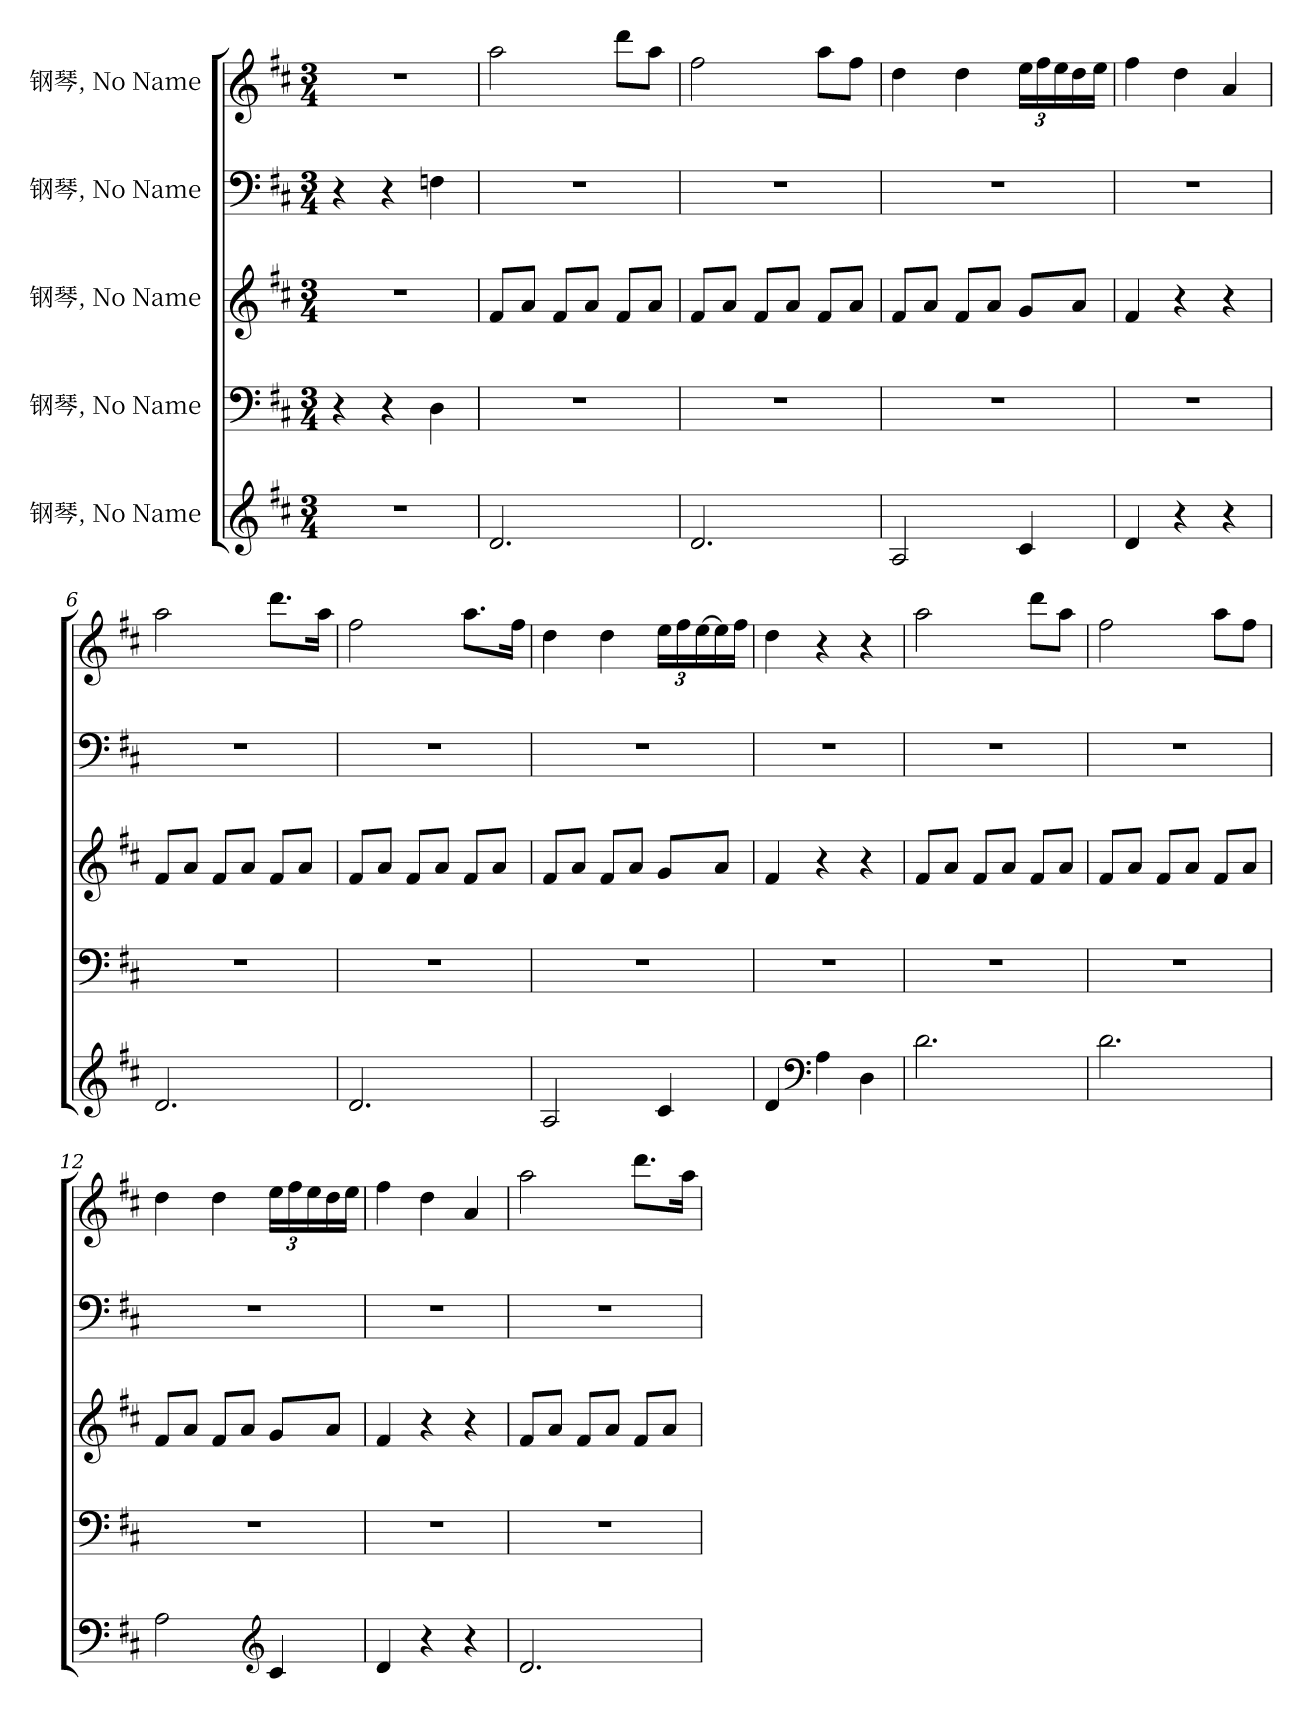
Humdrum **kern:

**kern	**kern	**kern	**kern	**kern
*part5	*part4	*part3	*part2	*part1
*staff5	*staff4	*staff3	*staff2	*staff1
*I"钢琴, No Name	*I"钢琴, No Name	*I"钢琴, No Name	*I"钢琴, No Name	*I"钢琴, No Name
*clefG2	*clefF4	*clefG2	*clefF4	*clefG2
*k[f#c#]	*k[f#c#]	*k[f#c#]	*k[f#c#]	*k[f#c#]
*M3/4	*M3/4	*M3/4	*M3/4	*M3/4
*MM144	*MM144	*MM144	*MM144	*MM144
=1	=1	=1	=1	=1
2.r	4r	2.r	4r	2.r
.	4r	.	4r	.
.	4D\	.	4Fn\	.
=2	=2	=2	=2	=2
*	*	*	*	*MM119
2.d/	2.r	8f#/L	2.r	2aa\
.	.	8a/J	.	.
.	.	8f#/L	.	.
.	.	8a/J	.	.
.	.	8f#/L	.	8ddd\L
.	.	8a/J	.	8aa\J
=3	=3	=3	=3	=3
2.d/	2.r	8f#/L	2.r	2ff#\
.	.	8a/J	.	.
.	.	8f#/L	.	.
.	.	8a/J	.	.
.	.	8f#/L	.	8aa\L
.	.	8a/J	.	8ff#\J
=4	=4	=4	=4	=4
2A/	2.r	8f#/L	2.r	4dd\
.	.	8a/J	.	.
.	.	8f#/L	.	4dd\
.	.	8a/J	.	.
*	*	*	*	*Xbrackettup
4c#/	.	8g/L	.	24ee\LL
.	.	.	.	24ff#\
.	.	.	.	24ee\
.	.	8a/J	.	16dd\
*	*	*	*	*MM118
.	.	.	.	16ee\JJ
=5	=5	=5	=5	=5
4d/	2.r	4f#/	2.r	4ff#\
4r	.	4r	.	4dd\
4r	.	4r	.	4a/
!!LO:LB:g=z
=6	=6	=6	=6	=6
*	*	*	*	*MM119
2.d/	2.r	8f#/L	2.r	2aa\
.	.	8a/J	.	.
.	.	8f#/L	.	.
.	.	8a/J	.	.
.	.	8f#/L	.	8.ddd\L
.	.	8a/J	.	.
.	.	.	.	16aa\Jk
=7	=7	=7	=7	=7
2.d/	2.r	8f#/L	2.r	2ff#\
.	.	8a/J	.	.
.	.	8f#/L	.	.
.	.	8a/J	.	.
.	.	8f#/L	.	8.aa\L
.	.	8a/J	.	.
.	.	.	.	16ff#\Jk
=8	=8	=8	=8	=8
2A/	2.r	8f#/L	2.r	4dd\
.	.	8a/J	.	.
.	.	8f#/L	.	4dd\
.	.	8a/J	.	.
4c#/	.	8g/L	.	24ee\LL
.	.	.	.	24ff#\
.	.	.	.	[24ee\
.	.	8a/J	.	16ee\]
*	*	*	*	*MM118
.	.	.	.	16ff#\JJ
=9	=9	=9	=9	=9
4d/	2.r	4f#/	2.r	4dd\
*clefF4	*	*	*	*
4A\	.	4r	.	4r
4D\	.	4r	.	4r
=10	=10	=10	=10	=10
*	*	*	*	*MM119
2.d\	2.r	8f#/L	2.r	2aa\
.	.	8a/J	.	.
.	.	8f#/L	.	.
.	.	8a/J	.	.
.	.	8f#/L	.	8ddd\L
.	.	8a/J	.	8aa\J
!!LO:PB:g=z
=11	=11	=11	=11	=11
2.d\	2.r	8f#/L	2.r	2ff#\
.	.	8a/J	.	.
.	.	8f#/L	.	.
.	.	8a/J	.	.
.	.	8f#/L	.	8aa\L
.	.	8a/J	.	8ff#\J
=12	=12	=12	=12	=12
2A\	2.r	8f#/L	2.r	4dd\
.	.	8a/J	.	.
.	.	8f#/L	.	4dd\
.	.	8a/J	.	.
*clefG2	*	*	*	*
4c#/	.	8g/L	.	24ee\LL
.	.	.	.	24ff#\
.	.	.	.	24ee\
.	.	8a/J	.	16dd\
*	*	*	*	*MM118
.	.	.	.	16ee\JJ
=13	=13	=13	=13	=13
4d/	2.r	4f#/	2.r	4ff#\
4r	.	4r	.	4dd\
4r	.	4r	.	4a/
=14	=14	=14	=14	=14
*	*	*	*	*MM119
2.d/	2.r	8f#/L	2.r	2aa\
.	.	8a/J	.	.
.	.	8f#/L	.	.
.	.	8a/J	.	.
.	.	8f#/L	.	8.ddd\L
.	.	8a/J	.	.
.	.	.	.	16aa\Jk
=	=	=	=	=
*-	*-	*-	*-	*-
